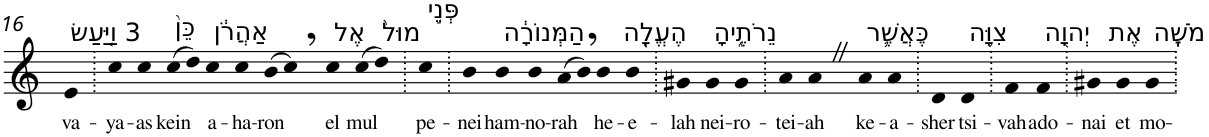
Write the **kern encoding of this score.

**kern	**text
*part1	*part1
*staff1	*staff1
*I"Piano	*
*I'Pno	*
!!LO:PB:g=z
*clefG2	*
*k[]	*
=16	=16
!LO:TX:a:t=3 וַיַּ֤עַשׂ	!
!	!LO:LY:b
4e	va-
=17.	=17.
!	!LO:LY:b
4cc	-ya-
!	!LO:LY:b
4cc	-as
!LO:TX:a:t=כֵּן֙	!
!	!LO:LY:b
(>8cc	kein
8dd)	.
!LO:TX:a:t=אַהֲרֹ֔ן	!
!	!LO:LY:b
4cc	a-
!	!LO:LY:b
4cc	-ha-
!	!LO:LY:b
(>8b	-ron
8cc,)	.
!LO:TX:a:t=אֶל	!
!	!LO:LY:b
4cc	el
!LO:TX:a:t=מוּל֙	!
!	!LO:LY:b
(>8cc	mul
8dd)	.
=18.	=18.
!LO:TX:a:t=פְּנֵ֣י	!
!	!LO:LY:b
4cc	pe-
=19.	=19.
!	!LO:LY:b
4b	-nei
!LO:TX:a:t=הַמְּנוֹרָ֔ה	!
!	!LO:LY:b
4b	ham-
!	!LO:LY:b
4b	-no-
!	!LO:LY:b
(>8a	-rah
8b,)	.
!LO:TX:a:t=הֶעֱלָ֖ה	!
!	!LO:LY:b
4b	he-
!	!LO:LY:b
4b	-e-
=20.	=20.
!	!LO:LY:b
4g#X	-lah
!LO:TX:a:t=נֵרֹתֶ֑יהָ	!
!	!LO:LY:b
4g#	nei-
!	!LO:LY:b
4g#	-ro-
=21.	=21.
!	!LO:LY:b
4a	-tei-
!	!LO:LY:b
4aZ	-ah
!LO:TX:a:t=כֶּאֲשֶׁ֛ר	!
!	!LO:LY:b
4a	ke-
!	!LO:LY:b
4a	-a-
=22.	=22.
!	!LO:LY:b
4d	-sher
!LO:TX:a:t=צִוָּ֥ה	!
!	!LO:LY:b
4d	tsi-
=23.	=23.
!	!LO:LY:b
4f	-vah
!LO:TX:a:t=יְהוָ֖ה	!
!	!LO:LY:b
4f	ado-
=24.	=24.
!	!LO:LY:b
4g#X	-nai
!LO:TX:a:t=אֶת	!
!	!LO:LY:b
4g#	et
!LO:TX:a:t=מֹשֶֽׁה	!
!	!LO:LY:b
4g#	mo-
=.	=.
*-	*-
